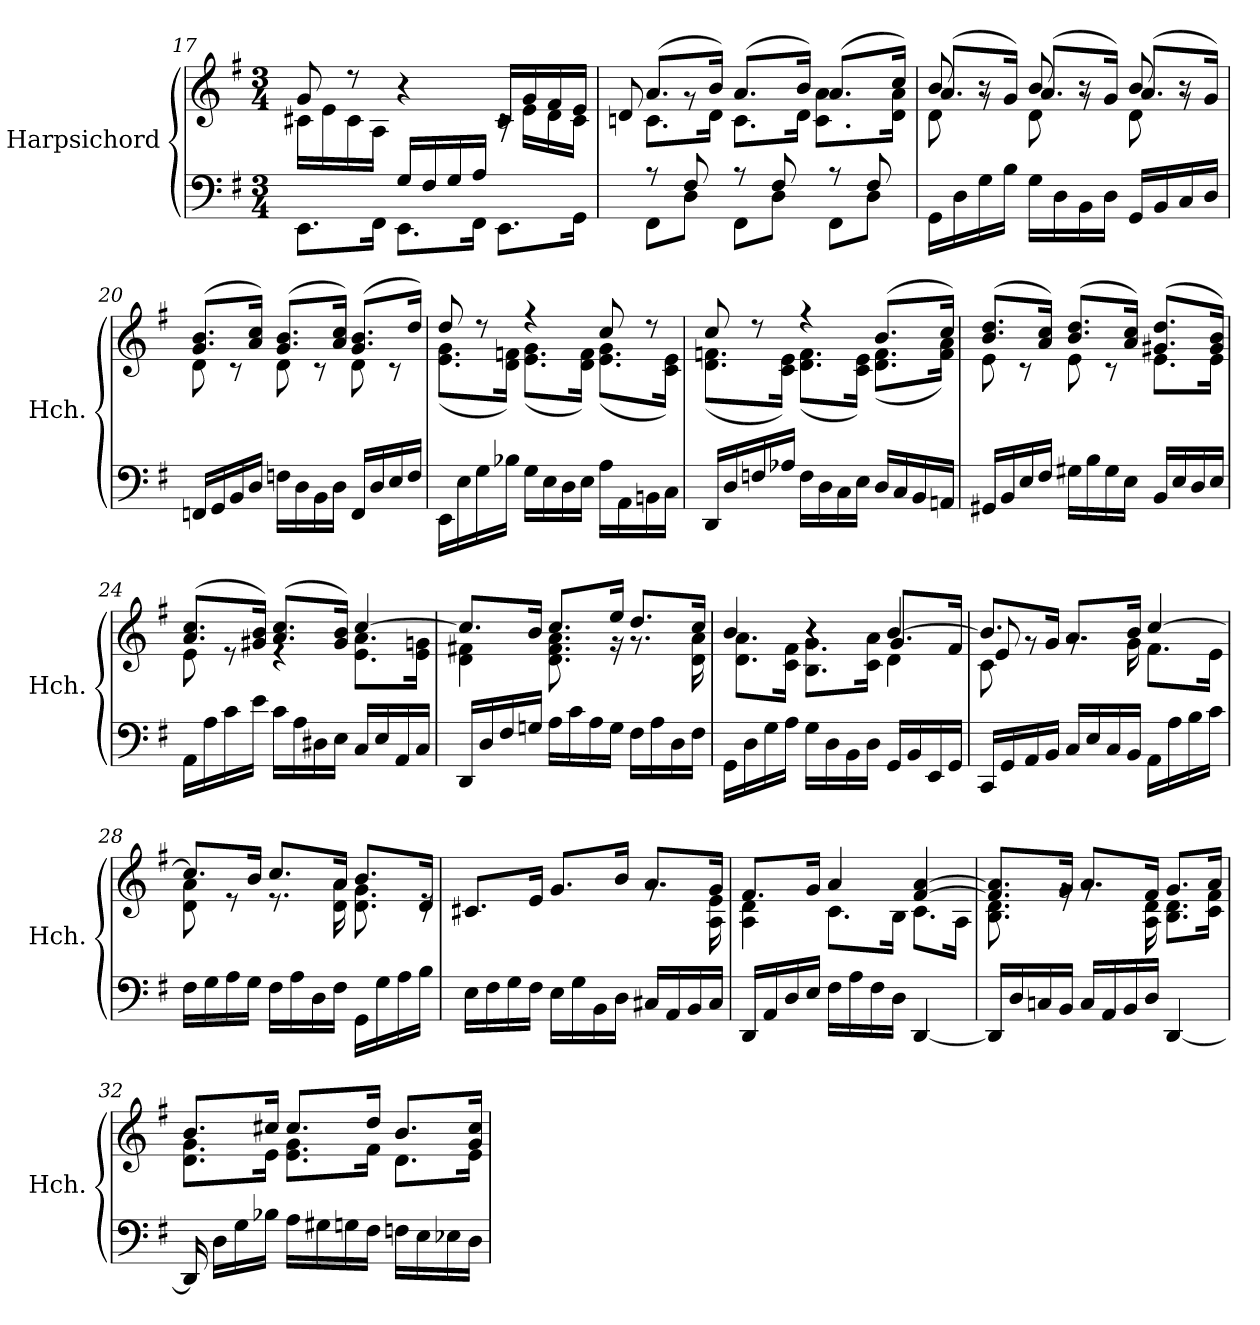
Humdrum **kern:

**kern	**kern
*part1	*part1
*staff2	*staff1
*I"Harpsichord	*
*I'Hch.	*
!!LO:PB:g=z
*clefF4	*clefG2
*k[f#]	*k[f#]
*M3/4	*M3/4
=17	=17
*^	*^
4ryy	8.EE\L	8g/	16c#X\LL
.	.	.	16e\
.	.	8r	16c#\
.	16FF#\Jk	.	16A\JJ
16G/LL	8.EE\L	4r	4ryy
16F#/	.	.	.
16G/	.	.	.
16A/JJ	16FF#\Jk	.	.
4ryy	8.EE\L	16c#/LL	16rc
.	.	16g/	16e\LL
.	.	16f#/	16d\
.	16GG\Jk	16e/JJ	16c#\JJ
=18	=18	=18	=18
*	*	*	*^
8r	8FF#\L	(>8.a/L	8.cn\L	8d/
8F#/	8D\J	.	.	8rg
.	.	16b/Jk)	16d\Jk	.
8r	8FF#\L	(>8.a/L	8.c\L	2ryy
8F#/	8D\J	.	.	.
.	.	16b/Jk)	16d\Jk	.
8r	8FF#\L	(>8.a/L	8.c\ 8.a\L	.
8F#/	8D\J	.	.	.
.	.	16cc/Jk)	16d\ 16a\Jk	.
*v	*v	*	*	*
=19	=19	=19	=19
16GG\LL	8b/	8d\	(>8.a/L
16D\	.	.	.
16G\	8rg	8r	.
16B\JJ	.	.	16g/Jk)
16G\LL	8b/	8d\	(>8.a/L
16D\	.	.	.
16BB\	8rg	8r	.
16D\JJ	.	.	16g/Jk)
16GG/LL	8b/	8d\	(>8.a/L
16BB/	.	.	.
16C/	8rg	8r	.
16D/JJ	.	.	16g/Jk)
*	*	*v	*v
!!LO:LB:g=z
=20	=20	=20
16FFn/LL	(>8.g/ 8.b/L	8d\
16GG/	.	.
16BB/	.	8r
16D/JJ	16a/ 16cc/Jk)	.
16Fn\LL	(>8.g/ 8.b/L	8d\
16D\	.	.
16BB\	.	8r
16D\JJ	16a/ 16cc/Jk)	.
16FF/LL	(>8.g/ 8.b/L	8d\
16D/	.	.
16E/	.	8r
16F/JJ	16dd/Jk)	.
=21	=21	=21
16EE\LL	8dd/	(<8.e\ 8.g\L
16E\	.	.
16G\	8r	.
16B-X\JJ	.	16d\ 16fn\Jk)
16G\LL	4r	(<8.e\ 8.g\L
16E\	.	.
16D\	.	.
16E\JJ	.	16d\ 16f\Jk)
16A\LL	8cc/	(<8.e\ 8.g\L
16AA\	.	.
16BBn\	8r	.
16C\JJ	.	16c\ 16e\Jk)
=22	=22	=22
16DD/LL	8cc/	(<8.d\ 8.fn\L
16D/	.	.
16Fn/	8r	.
16A-X/JJ	.	16c\ 16e\Jk)
16F\LL	4r	(<8.d\ 8.f\L
16D\	.	.
16C\	.	.
16E\JJ	.	16c\ 16e\Jk)
16D/LL	(>8.b/L	(<8.d\ 8.f\L
16C/	.	.
16BB/	.	.
16AAn/JJ	16cc/Jk)	16f\ 16a\Jk)
!!LO:LB:g=z	!!
=23	=23	=23
16GG#X/LL	(>8.b/ 8.dd/L	8e\
16BB/	.	.
16E/	.	8r
16F#/JJ	16a/ 16cc/Jk)	.
16G#X\LL	(>8.b/ 8.dd/L	8e\
16B\	.	.
16G#\	.	8r
16E\JJ	16a/ 16cc/Jk)	.
16BB/LL	(>8.g#X/ 8.dd/L	8.e\L
16E/	.	.
16D/	.	.
16E/JJ	16g#/ 16b/Jk)	16e\Jk
=24	=24	=24
16AA\LL	(>8.a/ 8.cc/L	8e\
16A\	.	.
16c\	.	8re
16e\JJ	16g#X/ 16b/Jk)	.
16c\LL	(>8.a/ 8.cc/L	4re
16A\	.	.
16D#X\	.	.
16E\JJ	16g#/ 16b/Jk)	.
16C/LL	[4cc/	8.e\ 8.a\L
16E/	.	.
16AA/	.	.
16C/JJ	.	16e\ 16gn\Jk
=25	=25	=25
16DD/LL	8.cc/L]	4d\ 4f#X\
16D/	.	.
16F#/	.	.
16Gn/JJ	16b/Jk	.
16A\LL	8.cc/L	8.d\ 8.f#\ 8.a\
16c\	.	.
16A\	.	.
16G\JJ	16ee/Jk	16r
16F#\LL	8.dd/L	8.r
16A\	.	.
16D\	.	.
16F#\JJ	16cc/Jk	16d\ 16a\
!!LO:LB:g=z
=26	=26	=26
*	*	*^
16GG\LL	4b/	8.d\ 8.a\L	4ryy
16D\	.	.	.
16G\	.	.	.
16A\JJ	.	16c\ 16f#\Jk	.
16G\LL	4r	8.B\ 8.g\L	4r
16D\	.	.	.
16BB\	.	.	.
16D\JJ	.	16c\ 16a\Jk	.
16GG/LL	[4b/	4d\	8.g/L
16BB/	.	.	.
16EE/	.	.	.
16GG/JJ	.	.	16f#/Jk
=27	=27	=27	=27
16CC/LL	8.b/L]	8c\	8e/
16GG/	.	.	.
16AA/	.	8rg	8ryy
16BB/JJ	16g/Jk	.	.
16C/LL	8.a/L	8.rg	4ryy
16E/	.	.	.
16C/	.	.	.
16BB/JJ	16b/Jk	16g\	.
16AA\LL	[4cc/	8.f#\L	4ryy
16A\	.	.	.
16B\	.	.	.
16c\JJ	.	16e\Jk	.
*	*	*v	*v
=28	=28	=28
16F#\LL	8.cc/L]	8d\ 8a\
16G\	.	.
16A\	.	8r
16G\JJ	16b/Jk	.
16F#\LL	8.cc/L	8.r
16A\	.	.
16D\	.	.
16F#\JJ	16a/Jk	16d\ 16a\
16GG\LL	8.b/L	8.d\ 8.g\
16G\	.	.
16A\	.	.
16B\JJ	16d/Jk	16re
!!LO:LB:g=z	!!
=29	=29	=29
16E\LL	8.c#X/L	4ryy
16F#\	.	.
16G\	.	.
16F#\JJ	16e/Jk	.
16E\LL	8.g/L	4ryy
16G\	.	.
16BB\	.	.
16D\JJ	16b/Jk	.
16C#X/LL	8.a/L	8.rg
16AA/	.	.
16BB/	.	.
16C#/JJ	16g/Jk	16A\ 16e\
=30	=30	=30
16DD/LL	8.f#/L	4A\ 4d\
16AA/	.	.
16D/	.	.
16E/JJ	16g/Jk	.
16F#\LL	4a/	8.c\L
16A\	.	.
16F#\	.	.
16D\JJ	.	16B\Jk
[4DD/	[4f#/ [4a/	8.c\L
.	.	16A\Jk
=31	=31	=31
16DD/LL]	8.f#/] 8.a/]L	8.B\ 8.d\
16D/	.	.
16Cn/	.	.
16BB/JJ	16g/Jk	16rg
16C/LL	8.a/L	8.rg
16AA/	.	.
16BB/	.	.
16D/JJ	16f#/Jk	16A\ 16d\
[4DD/	8.g/L	8.B\ 8.d\L
.	16a/Jk	16c\ 16f#\Jk
!!LO:PB:g=z	!!
=32	=32	=32
16DD/]	8.b/L	8.d\ 8.g\L
16D\LL	.	.
16G\	.	.
16B-X\JJ	16cc#X/Jk	16e\Jk
16A\LL	8.cc#/L	8.e\ 8.g\L
16G#X\	.	.
16Gn\	.	.
16F#\JJ	16dd/Jk	16f#\Jk
16Fn\LL	8.b/L	8.d\L
16E\	.	.
16E-X\	.	.
16D\JJ	16g/ 16cc#/Jk	16e\Jk
*	*v	*v
=	=
*-	*-
